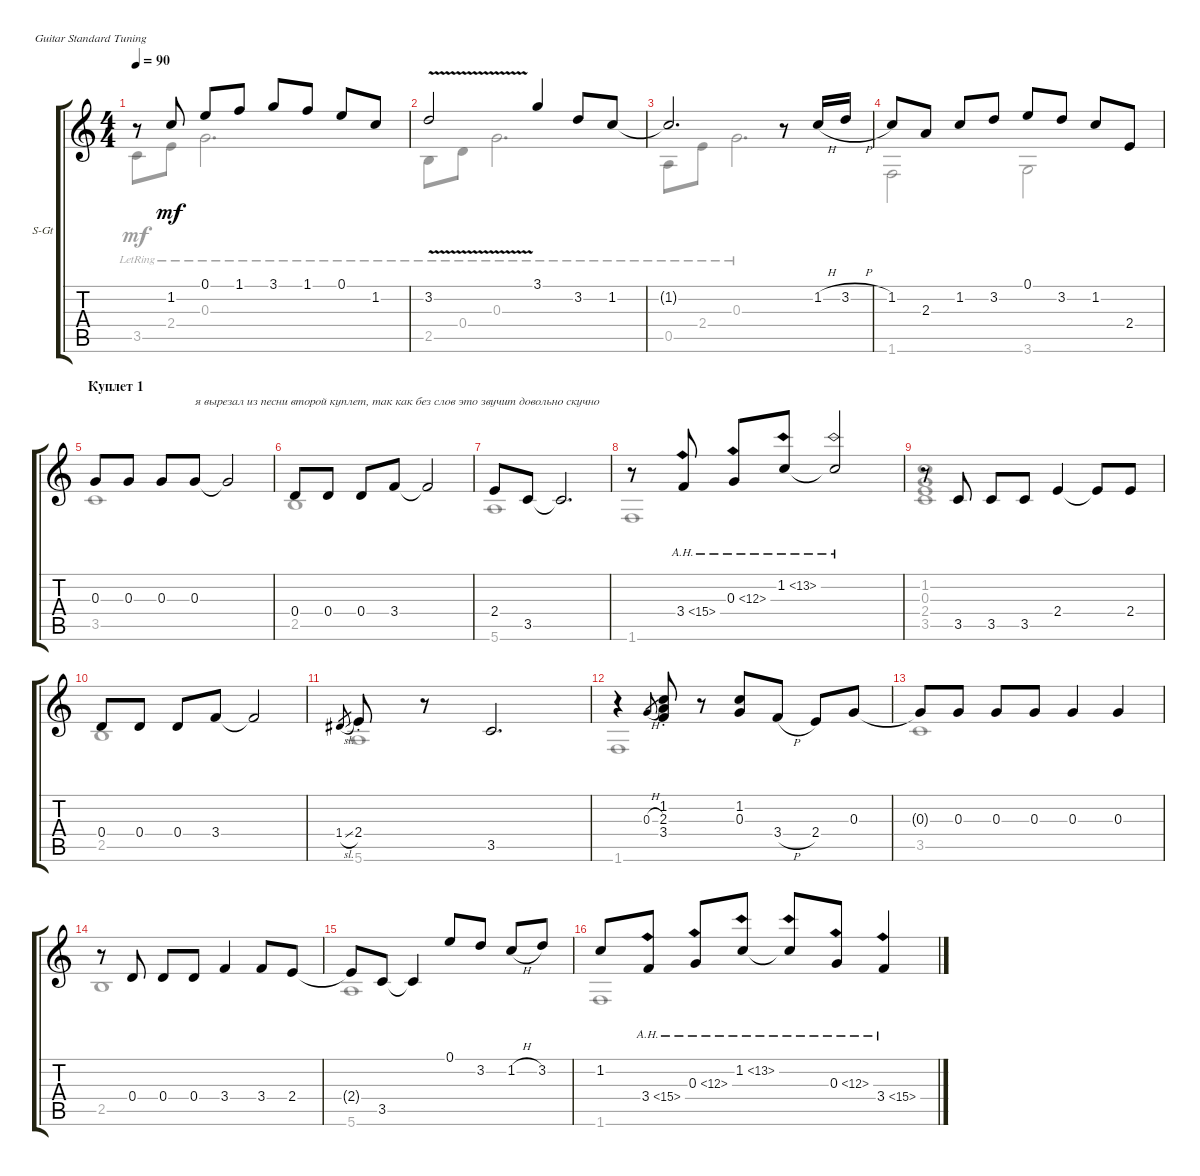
\defaultSystemsLayout 4
\bracketExtendMode groupsimilarinstruments
\firstSystemTrackNameOrientation horizontal
\otherSystemsTrackNameOrientation horizontal
\track ("Steel Guitar" "S-Gt") {instrument acousticguitarsteel}
\staff {score tabs}
\tuning (E4 B3 G3 D3 A2 E2)
\voice
\ts (4 4)
\tempo 90
\clef g2
\scale
0.521593
\ks c
r.8{dy mf instrument acousticguitarsteel} 1.2.8 0.1.8 1.1.8 3.1.8 1.1.8 0.1.8 1.2.8 |
\scale
0.47825 3.2{v}.2 3.1.4 3.2.8 1.2.8 |
\scale
0.541266 1.2{t}.2{d} r.8 1.2{h}.16 3.2{h}.16 |
\scale
0.458448 1.2.8 2.3.8 1.2.8 3.2.8 0.1.8 3.2.8 1.2.8 2.4.8 |
\section ("" "Куплет 1")
0.3.8 0.3.8 0.3.8 0.3.8{txt "я вырезал из песни второй куплет, так как без слов это звучит довольно скучно"} 0.3{t}.2 |
0.4.8 0.4.8 0.4.8 3.4.8 3.4{t}.2 |
2.4.8 3.5.8 3.5{t}.2{d} |
\scale
0.402332 r.8 3.4{ah 12}.8 0.3{ah 12}.8 1.2{ah 12}.8 1.2{ah 12 t}.2 |
\scale
0.4123 r.8 3.5.8 3.5.8 3.5.8 2.4.4 2.4{t}.8 2.4.8 |
\scale
0.18541 0.4.8 0.4.8 0.4.8 3.4.8 3.4{t}.2 |
\scale
0.418048 1.4{sl}.8{gr} 2.4{st}.8 r.8 3.5.2{d} |
\scale
0.324125 r.4 0.3{h}.8{gr} (2.3{st} 1.2{st} 3.4{st}).8 r.8 (1.2 0.3).8 3.4{h}.8 2.4.8 0.3.8 |
\scale
0.257827 0.3{t}.8 0.3.8 0.3.8 0.3.8 0.3.4 0.3.4 |
r.8 0.4.8 0.4.8 0.4.8 3.4.4 3.4.8 2.4.8 |
2.4{t}.8 3.5.8 3.5{t}.4 0.1.8 3.2.8 1.2{h}.8 3.2.8 |
1.2.8 3.4{ah 12}.8 0.3{ah 12}.8 1.2{ah 12}.8 1.2{ah 12 t}.8 0.3{ah 12}.8 3.4{ah 12}.4
\voice
\clef g2
\ottava regular
\simile none
\scale
0.521593
\ks c
3.5{lr}.8{dy mf} 2.4{lr}.8 0.3{lr}.2{d} |
\scale
0.47825 2.5{lr}.8 0.4{lr}.8 0.3{lr}.2{d} |
\scale
0.541266 0.5{lr}.8 2.4{lr}.8 0.3{lr}.2{d} |
\scale
0.458448 1.6.2 3.6.2 |
3.5.1 |
2.5.1 |
5.6.1 |
\scale
0.402332 1.6.1 |
\scale
0.4123 (2.4 0.3 1.2 3.5).1 |
\scale
0.18541 2.5.1 |
\scale
0.418048 5.6.1 |
\scale
0.324125 1.6.1 |
\scale
0.257827 3.5.1 |
2.5.1 |
5.6.1 |
1.6.1
